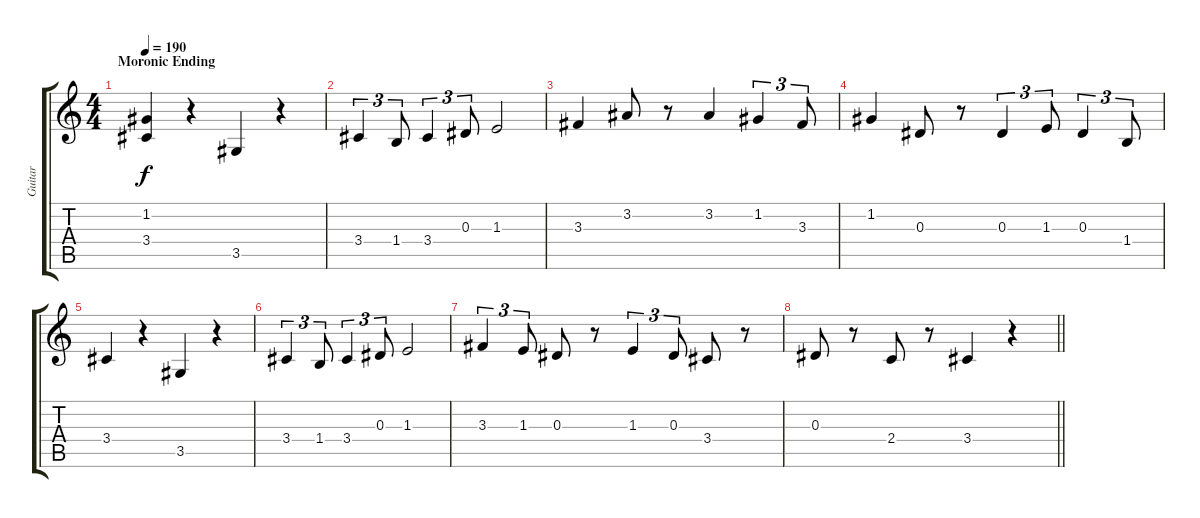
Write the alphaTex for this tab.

\track ("Guitar" "Guitar") {instrument distortionguitar}
\staff {score tabs}
\tuning (C4 G3 Eb3 Bb2 F2 C2) {hide}
\ts (4 4)
\section ("" "Moronic Ending")
\tempo 190
\clef g2
\ks c
(1.2 3.4).4{dy f} r.4 3.5.4 r.4 |
3.4.4{tu (3 2)} 1.4.8{tu (3 2)} 3.4.4{tu (3 2)} 0.3.8{tu (3 2)} 1.3.2 |
3.3.4 3.2.8 r.8 3.2.4 1.2.4{tu (3 2)} 3.3.8{tu (3 2)} |
1.2.4 0.3.8 r.8 0.3.4{tu (3 2)} 1.3.8{tu (3 2)} 0.3.4{tu (3 2)} 1.4.8{tu (3 2)} |
3.4.4 r.4 3.5.4 r.4 |
3.4.4{tu (3 2)} 1.4.8{tu (3 2)} 3.4.4{tu (3 2)} 0.3.8{tu (3 2)} 1.3.2 |
3.3.4{tu (3 2)} 1.3.8{tu (3 2)} 0.3.8 r.8 1.3.4{tu (3 2)} 0.3.8{tu (3 2)} 3.4.8 r.8 |
\barLineRight lightlight
0.3.8 r.8 2.4.8 r.8 3.4.4 r.4
